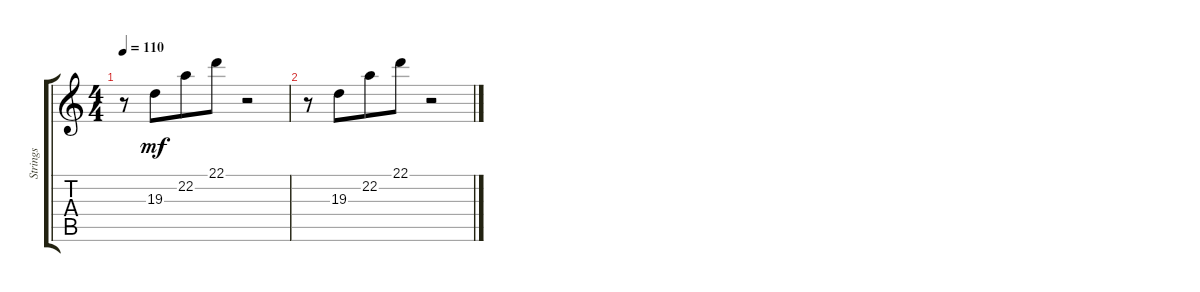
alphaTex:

\track ("Strings" "Strings") {instrument pizzicatostrings}
\staff {score tabs}
\tuning (E4 B3 G3 D3 A2 E2) {hide}
\ts (4 4)
\tempo 110
\clef g2
\ks c
r.8{dy mf} 19.3.8{beam merge} 22.2.8 22.1.8 r.2 |
r.8 19.3.8{beam merge} 22.2.8 22.1.8 r.2
